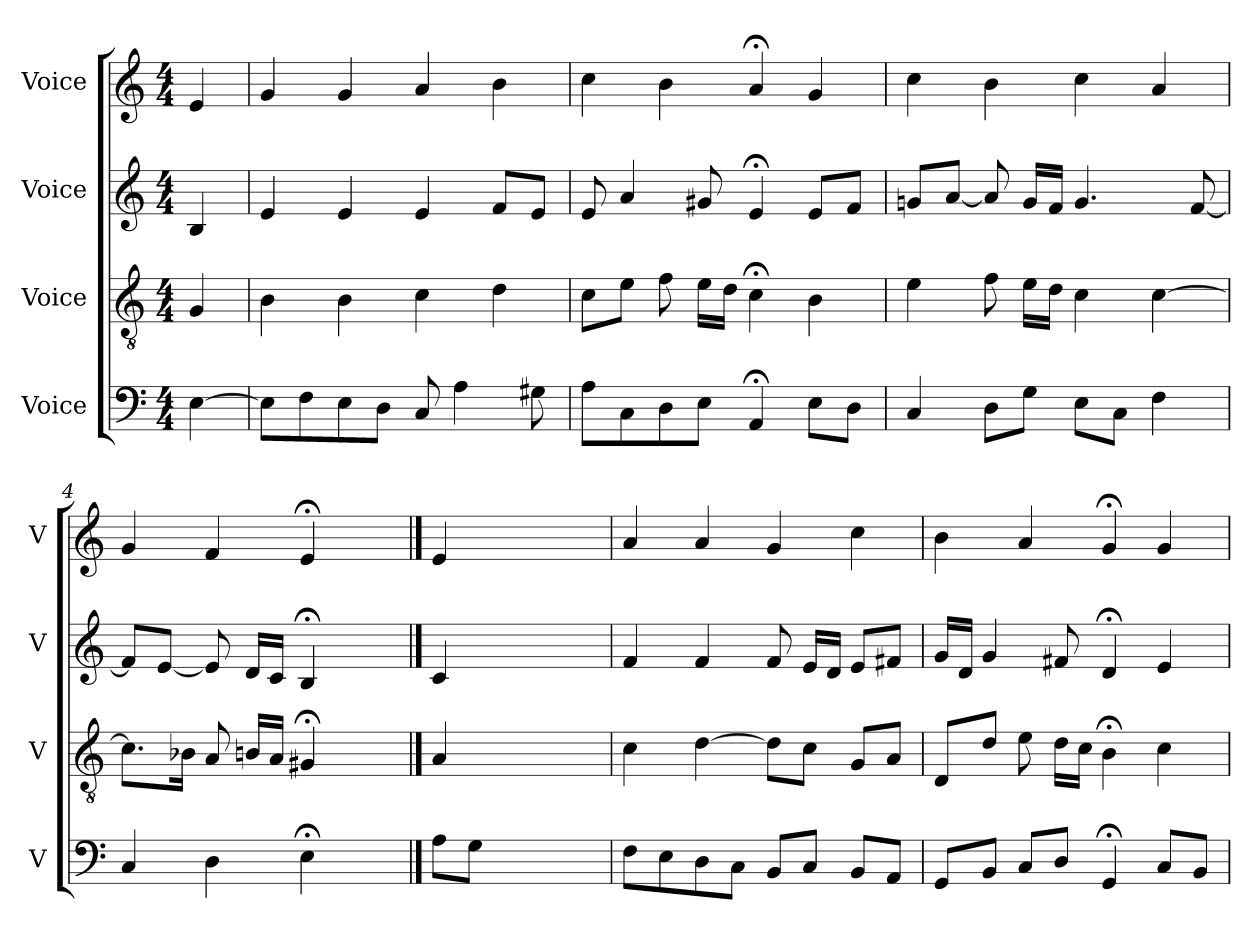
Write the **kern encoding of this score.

**kern	**kern	**kern	**kern
*part4	*part3	*part2	*part1
*staff4	*staff3	*staff2	*staff1
*I"Voice	*I"Voice	*I"Voice	*I"Voice
*I'V	*I'V	*I'V	*I'V
*clefF4	*clefGv2	*clefG2	*clefG2
*k[]	*k[]	*k[]	*k[]
*M4/4	*M4/4	*M4/4	*M4/4
*MM100	*MM100	*MM100	*MM100
=	=	=	=
[4E\	4G/	4B/	4e/
=1	=1	=1	=1
8E\L]	4B\	4e/	4g/
8F\	.	.	.
8E\	4B\	4e/	4g/
8D\J	.	.	.
8C/	4c\	4e/	4a/
4A\	.	.	.
.	4d\	8f/L	4b\
8G#X\	.	8e/J	.
=2	=2	=2	=2
8A\L	8c\L	8e/	4cc\
8C\	8e\J	4a/	.
8D\	8f\	.	4b\
8E\J	16e\LL	8g#X/	.
.	16d\JJ	.	.
4AA;/	4c;\	4e;/	4a;/
8E\L	4B\	8e/L	4g/
8D\J	.	8f/J	.
=3	=3	=3	=3
4C/	4e\	8gn/L	4cc\
.	.	[8a/J	.
8D\L	8f\	8a/]	4b\
8G\J	16e\LL	16g/LL	.
.	16d\JJ	16f/JJ	.
8E\L	4c\	4.g/	4cc\
8C\J	.	.	.
4F\	[4c\	.	4a/
.	.	[8f/	.
!!LO:LB:g=z
=4	=4	=4	=4
4C/	8.c\L]	8f/L]	4g/
.	.	[8e/J	.
.	16B-X\Jk	.	.
4D\	8A/	8e/]	4f/
.	16Bn/LL	16d/LL	.
.	16A/JJ	16c/JJ	.
4E;\	4G#X;/	4B;/	4e;/
4ryy	4ryy	4ryy	4ryy
==	==	==	==
8A\L	4A/	4c/	4e/
8G\J	.	.	.
2.ryy	2.ryy	2.ryy	2.ryy
=5	=5	=5	=5
8F\L	4c\	4f/	4a/
8E\	.	.	.
8D\	[4d\	4f/	4a/
8C\J	.	.	.
8BB/L	8d\L]	8f/	4g/
8C/J	8c\J	16e/LL	.
.	.	16d/JJ	.
8BB/L	8G/L	8e/L	4cc\
8AA/J	8A/J	8f#X/J	.
=6	=6	=6	=6
8GG/L	8D/L	16g/LL	4b\
.	.	16d/JJ	.
8BB/J	8d/J	4g/	.
8C/L	8e\	.	4a/
8D/J	16d\LL	8f#X/	.
.	16c\JJ	.	.
4GG;/	4B;\	4d;/	4g;/
8C/L	4c\	4e/	4g/
8BB/J	.	.	.
=	=	=	=
*-	*-	*-	*-
